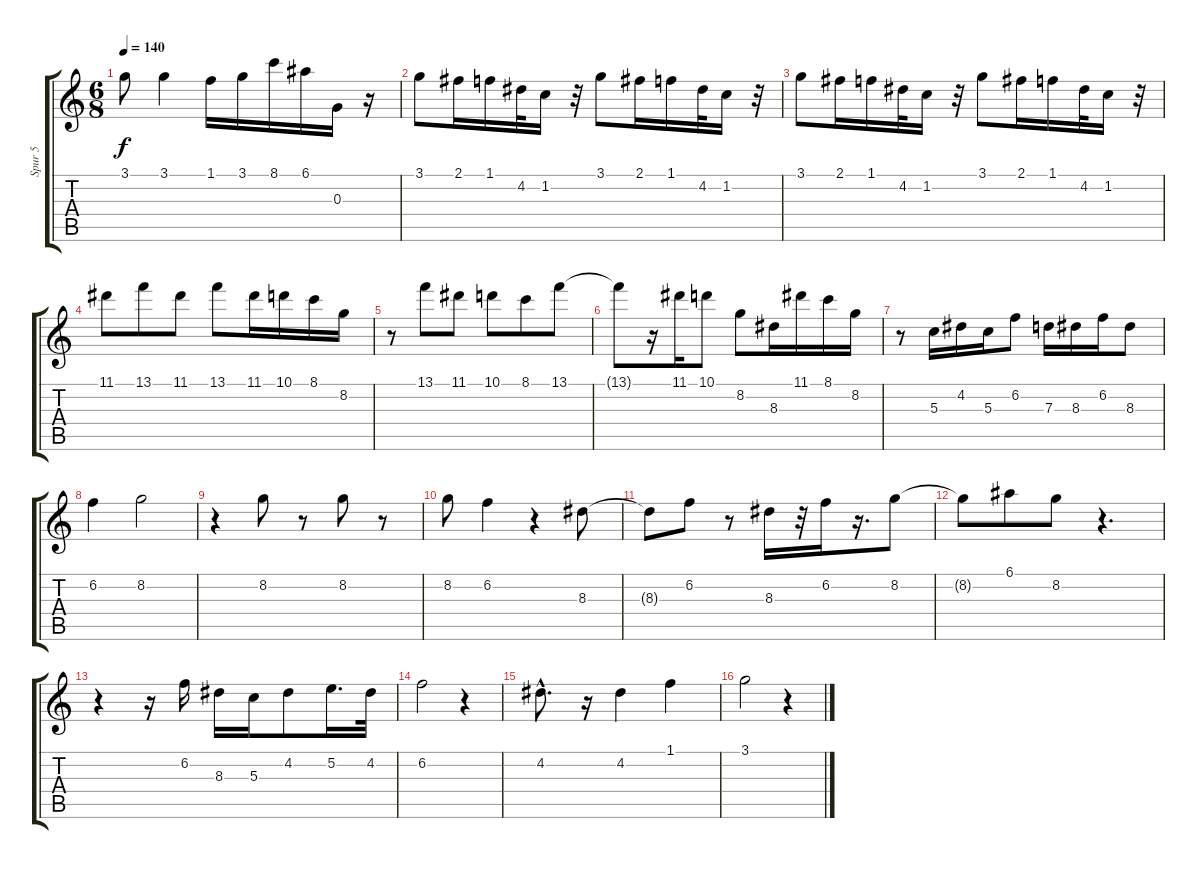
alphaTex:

\track ("Spur 5" "Spur 5") {instrument overdrivenguitar}
\staff {score tabs}
\tuning (E4 B3 G3 D3 A2 E2) {hide}
\ts (6 8)
\tempo 140
\clef g2
\ks c
3.1{t}.8{dy f} 3.1.4 1.1.16 3.1.16 8.1.16 6.1.16 0.3.16 r.16 |
3.1.8 2.1.16 1.1.16 4.2.32 1.2.16 r.32 3.1.8 2.1.16 1.1.16 4.2.32 1.2.16 r.32 |
3.1.8 2.1.16 1.1.16 4.2.32 1.2.16 r.32 3.1.8 2.1.16 1.1.16 4.2.32 1.2.16 r.32 |
11.1.8 13.1.8 11.1.8 13.1.8 11.1.16 10.1.16 8.1.16 8.2.16 |
r.8 13.1.8 11.1.8 10.1.8 8.1.8 13.1.8 |
13.1{t}.8 r.16 11.1.16 10.1.8 8.2.8 8.3.16 11.1.16 8.1.16 8.2.16 |
r.8 5.3.16 4.2.16 5.3.16 6.2.8 7.3.16 8.3.16 6.2.16 8.3.8 |
6.2.4 8.2.2 |
r.4 8.2.8 r.8 8.2.8 r.8 |
8.2.8 6.2.4 r.4 8.3.8 |
8.3{t}.8 6.2.8 r.8 8.3.16 r.32 6.2.16 r.16{d} 8.2.8 |
8.2{t}.8 6.1.8 8.2.8 r.4{d} |
r.4 r.16 6.2.16 8.3.16 5.3.16 4.2.8 5.2.16{d} 4.2.32 |
6.2.2 r.4 |
4.2{hac}.8{d} r.16 4.2.4 1.1.4 |
3.1.2 r.4
